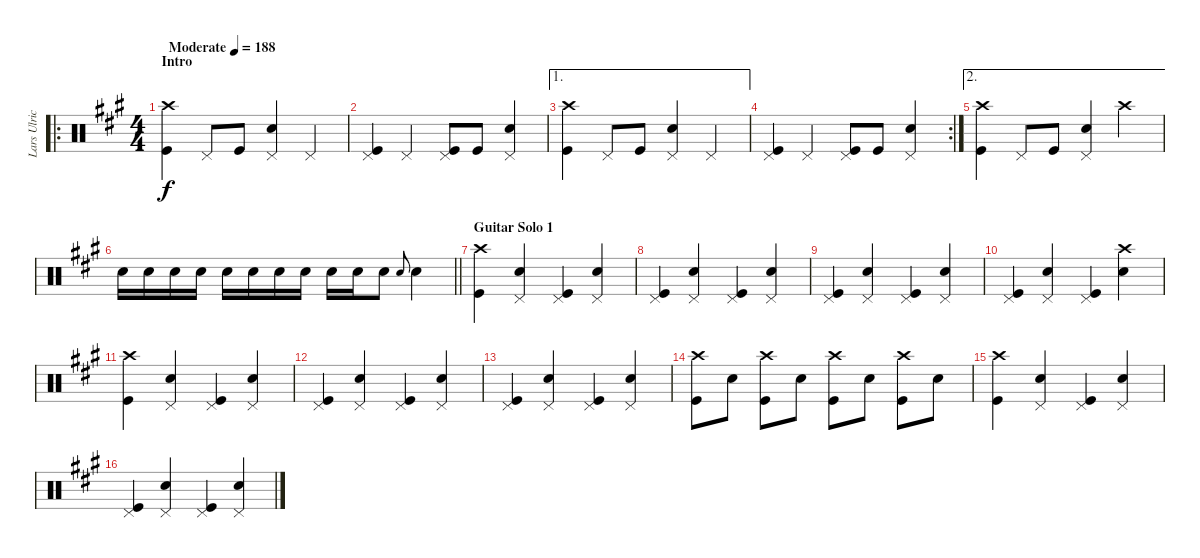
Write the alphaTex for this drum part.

\track ("Lars Ulrich" "Lars Ulric") {instrument percussion}
\staff {score}
\articulation defaults
\ro
\ts (4 4)
\section ("" "Intro")
\tempo (188 "Moderate")
\clef neutral
\ks a
("Crash high (hit)" "Kick (hit)").4{dy f} "Pedal Hi-Hat (hit)".8 "Kick (hit)".8 ("Pedal Hi-Hat (hit)" "Snare (hit) 2").4 "Pedal Hi-Hat (hit)".4 |
("Pedal Hi-Hat (hit)" "Kick (hit)").4 "Pedal Hi-Hat (hit)".4 ("Pedal Hi-Hat (hit)" "Kick (hit)").8 "Kick (hit)".8 ("Pedal Hi-Hat (hit)" "Snare (hit) 2").4 |
\ae 1
("Crash high (hit)" "Kick (hit)").4 "Pedal Hi-Hat (hit)".8 "Kick (hit)".8 ("Pedal Hi-Hat (hit)" "Snare (hit) 2").4 "Pedal Hi-Hat (hit)".4 |
\rc 2
("Pedal Hi-Hat (hit)" "Kick (hit)").4 "Pedal Hi-Hat (hit)".4 ("Pedal Hi-Hat (hit)" "Kick (hit)").8 "Kick (hit)".8 ("Pedal Hi-Hat (hit)" "Snare (hit) 2").4 |
\ae 2
("Crash high (hit)" "Kick (hit)").4 "Pedal Hi-Hat (hit)".8 "Kick (hit)".8 ("Pedal Hi-Hat (hit)" "Snare (hit) 2").4 "Crash high (hit)".4 |
\barLineRight lightlight "Snare (hit) 2".16 "Snare (hit) 2".16 "Snare (hit) 2".16 "Snare (hit) 2".16 "Snare (hit) 2".16 "Snare (hit) 2".16 "Snare (hit) 2".16 "Snare (hit) 2".16 "Snare (hit) 2".16 "Snare (hit) 2".16 "Snare (hit) 2".8 "Snare (hit) 2".8{gr onbeat} "Snare (hit) 2".4
|
\section ("" "Guitar Solo 1")
("Crash high (hit)" "Kick (hit)").4 ("Pedal Hi-Hat (hit)" "Snare (hit) 2").4 ("Pedal Hi-Hat (hit)" "Kick (hit)").4 ("Pedal Hi-Hat (hit)" "Snare (hit) 2").4 |
("Pedal Hi-Hat (hit)" "Kick (hit)").4 ("Pedal Hi-Hat (hit)" "Snare (hit) 2").4 ("Pedal Hi-Hat (hit)" "Kick (hit)").4 ("Pedal Hi-Hat (hit)" "Snare (hit) 2").4 |
("Pedal Hi-Hat (hit)" "Kick (hit)").4 ("Pedal Hi-Hat (hit)" "Snare (hit) 2").4 ("Pedal Hi-Hat (hit)" "Kick (hit)").4 ("Pedal Hi-Hat (hit)" "Snare (hit) 2").4 |
("Pedal Hi-Hat (hit)" "Kick (hit)").4 ("Pedal Hi-Hat (hit)" "Snare (hit) 2").4 ("Pedal Hi-Hat (hit)" "Kick (hit)").4 ("Crash high (hit)" "Snare (hit) 2").4 |
("Crash high (hit)" "Kick (hit)").4 ("Pedal Hi-Hat (hit)" "Snare (hit) 2").4 ("Pedal Hi-Hat (hit)" "Kick (hit)").4 ("Pedal Hi-Hat (hit)" "Snare (hit) 2").4 |
("Pedal Hi-Hat (hit)" "Kick (hit)").4 ("Pedal Hi-Hat (hit)" "Snare (hit) 2").4 ("Pedal Hi-Hat (hit)" "Kick (hit)").4 ("Pedal Hi-Hat (hit)" "Snare (hit) 2").4 |
("Pedal Hi-Hat (hit)" "Kick (hit)").4 ("Pedal Hi-Hat (hit)" "Snare (hit) 2").4 ("Pedal Hi-Hat (hit)" "Kick (hit)").4 ("Pedal Hi-Hat (hit)" "Snare (hit) 2").4 |
("Crash high (hit)" "Kick (hit)").8 "Snare (hit) 2".8 ("Crash high (hit)" "Kick (hit)").8 "Snare (hit) 2".8 ("Crash high (hit)" "Kick (hit)").8 "Snare (hit) 2".8 ("Crash high (hit)" "Kick (hit)").8 "Snare (hit) 2".8 |
("Crash high (hit)" "Kick (hit)").4 ("Pedal Hi-Hat (hit)" "Snare (hit) 2").4 ("Pedal Hi-Hat (hit)" "Kick (hit)").4 ("Pedal Hi-Hat (hit)" "Snare (hit) 2").4 |
("Pedal Hi-Hat (hit)" "Kick (hit)").4 ("Pedal Hi-Hat (hit)" "Snare (hit) 2").4 ("Pedal Hi-Hat (hit)" "Kick (hit)").4 ("Pedal Hi-Hat (hit)" "Snare (hit) 2").4
